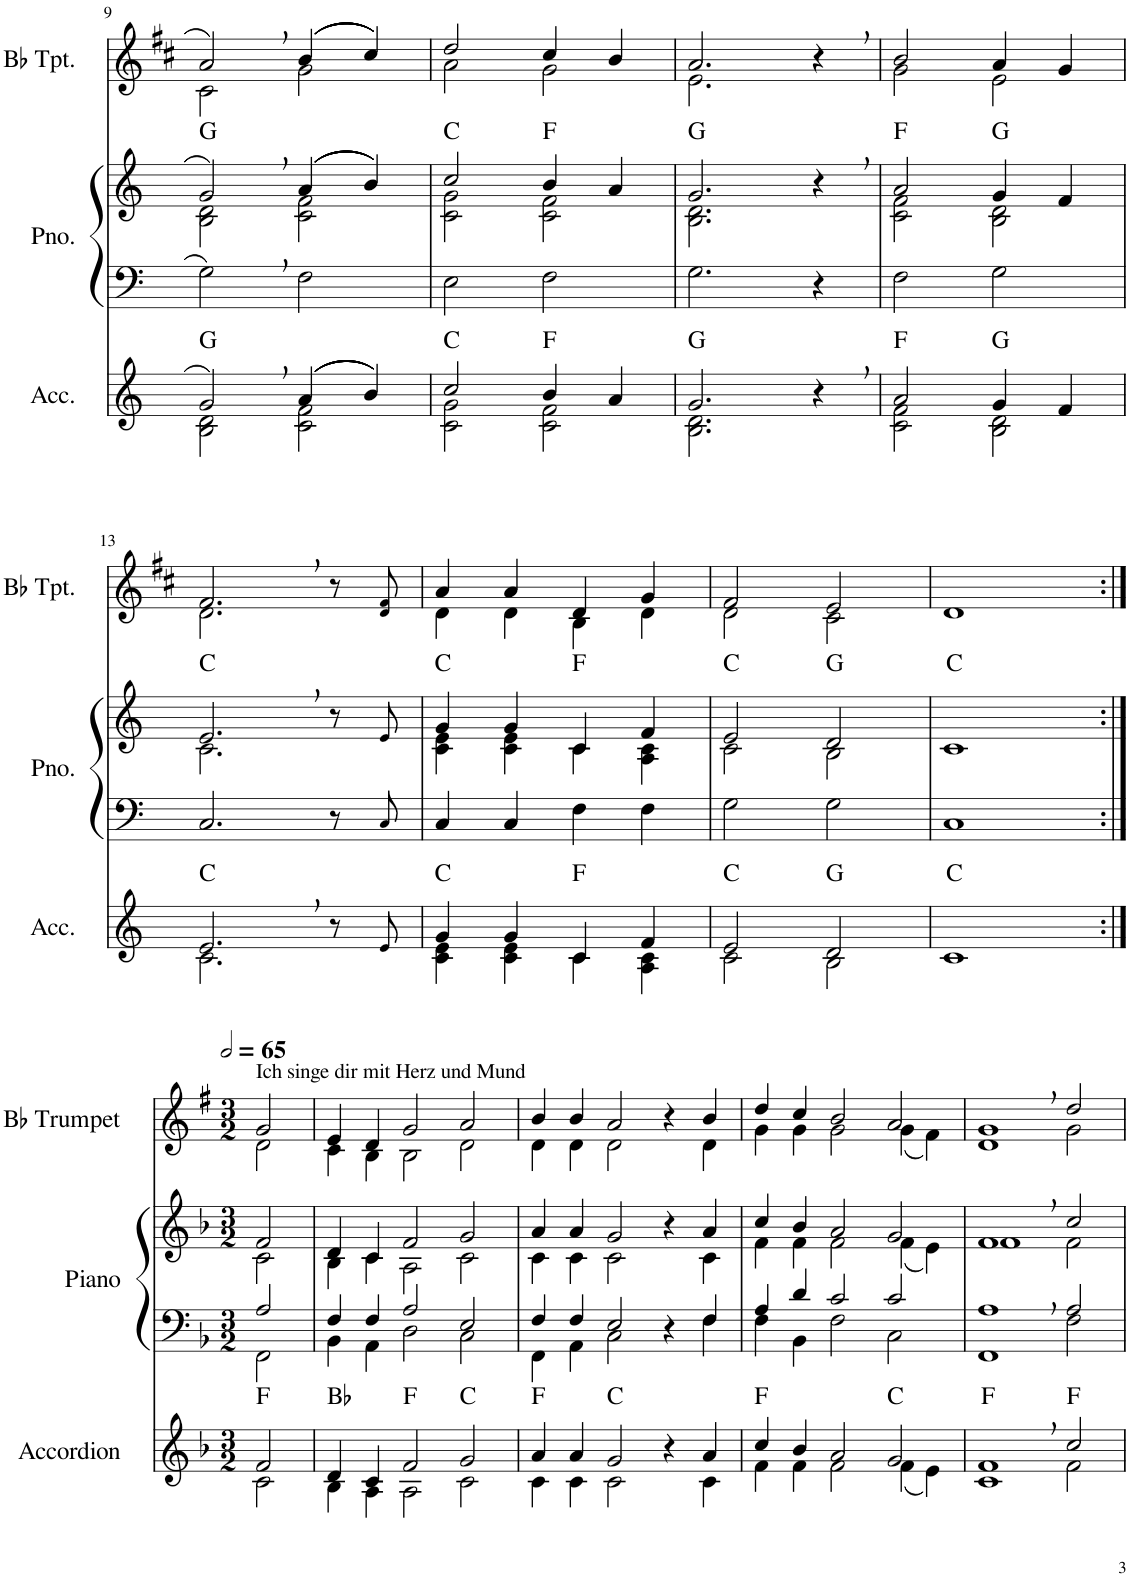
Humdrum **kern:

**kern	**harte	**kern	**kern	**harte	**kern
*part3	*part3	*part2	*part2	*part2	*part1
*staff4	*	*staff3	*staff2	*	*staff1
*I"Accordion	*	*I"Piano	*	*	*I"Bb Trumpet
*I'Acc.	*	*I'Pno.	*	*	*I'Bb Tpt.
!!LO:PB:g=z
*clefG2	*	*clefF4	*clefG2	*	*clefG2
*	*	*	*	*	*Trd1c2
*k[]	*	*k[]	*k[]	*	*k[f#c#]
*M4/4	*	*M4/4	*M4/4	*	*M4/4
=9	=9	=9	=9	=9	=9
*^	*	*	*^	*	*^
2g,/	2B\ 2d\	G:maj	2G,\	2g,/	2B\ 2d\	G:maj	2a,/	2c#\
(>(>(>(>(>(>4a/	2c\ 2f\	.	2F\	(>(>(>(>(>(>4a/	2c\ 2f\	.	(>(>(>(>(>(>4b/	2g\
4b/))))))	.	.	.	4b/))))))	.	.	4cc#/))))))	.
=10	=10	=10	=10	=10	=10	=10	=10	=10
2cc/	2c\ 2g\	C:maj	2E\	2cc/	2c\ 2g\	C:maj	2dd/	2a\
4b/	2c\ 2f\	F:maj	2F\	4b/	2c\ 2f\	F:maj	4cc#/	2g\
4a/	.	.	.	4a/	.	.	4b/	.
=11	=11	=11	=11	=11	=11	=11	=11	=11
2.g/	2.B\ 2.d\	G:maj	2.G\	2.g/	2.B\ 2.d\	G:maj	2.a/	2.e\
4r	4ryy	.	4r	4r	4ryy	.	4r	4ryy
=12	=12	=12	=12	=12	=12	=12	=12	=12
2a/	2c\ 2f\	F:maj	2F\	2a/	2c\ 2f\	F:maj	2b/	2g\
4g/	2B\ 2d\	G:maj	2G\	4g/	2B\ 2d\	G:maj	4a/	2e\
4f/	.	.	.	4f/	.	.	4g/	.
!!LO:LB:g=z	!!
=13	=13	=13	=13	=13	=13	=13	=13	=13
2.e,/	2.c\	C:maj	2.C/	2.e,/	2.c\	C:maj	2.f#,/	2.d\
8r	4ryy	.	8r	8r	4ryy	.	8r	4ryy
8e!/	.	.	8C!/	8e!/	.	.	8d!/ 8f#!/	.
=14	=14	=14	=14	=14	=14	=14	=14	=14
4g/	4c\ 4e\	C:maj	4C/	4g/	4c\ 4e\	C:maj	4a/	4d\
4g/	4c\ 4e\	.	4C/	4g/	4c\ 4e\	.	4a/	4d\
4c/	4c\	F:maj	4F\	4c/	4c\	F:maj	4d/	4B\
4f/	4A\ 4c\	.	4F\	4f/	4A\ 4c\	.	4g/	4d\
=15	=15	=15	=15	=15	=15	=15	=15	=15
2e/	2c\	C:maj	2G\	2e/	2c\	C:maj	2f#/	2d\
2d/	2B\	G:maj	2G\	2d/	2B\	G:maj	2e/	2c#\
*	*	*	*	*v	*v	*	*	*
*v	*v	*	*	*	*	*v	*v
=16	=16	=16	=16	=16	=16
1c	C:maj	1C	1c	C:maj	1d
!!LO:LB:g=z
=1:|!	=1:|!	=1:|!	=1:|!	=1:|!	=1:|!
*k[b-]	*	*k[b-]	*k[b-]	*	*k[f#]
*M3/2	*	*M3/2	*M3/2	*	*M3/2
*	*	*	*	*	*MM130
*^	*	*^	*^	*	*^
!	!	!	!	!	!	!	!	!LO:TX:a:t=Ich singe dir mit Herz und Mund	!
2f/	2c\	F:maj	2A/	2FF\	2f/	2c\	.	2g/	2d\
=2	=2	=2	=2	=2	=2	=2	=2	=2	=2
4d/	4B-\	Bb:maj	4F/	4BB-\	4d/	4B-\	.	4e/	4c\
4c/	4A\	.	4F/	4AA\	4c/	4c\	.	4d/	4B\
2f/	2A\	F:maj	2A/	2D\	2f/	2A\	.	2g/	2B\
2g/	2c\	C:maj	2E/	2C\	2g/	2c\	.	2a/	2d\
=3	=3	=3	=3	=3	=3	=3	=3	=3	=3
4a/	4c\	F:maj	4F/	4FF\	4a/	4c\	.	4b/	4d\
4a/	4c\	.	4F/	4AA\	4a/	4c\	.	4b/	4d\
2g/	2c\	C:maj	2E/	2C\	2g/	2c\	.	2a/	2d\
4r	4ryy	.	4r	4ryy	4r	4ryy	.	4r	4ryy
4a/	4c\	.	4F/	4F\	4a/	4c\	.	4b/	4d\
=4	=4	=4	=4	=4	=4	=4	=4	=4	=4
4cc/	4f\	F:maj	4A/	4F\	4cc/	4f\	.	4dd/	4g\
4b-/	4f\	.	4d/	4BB-\	4b-/	4f\	.	4cc/	4g\
2a/	2f\	.	2c/	2F\	2a/	2f\	.	2b/	2g\
2g/	(4f\	C:maj	2c/	2C\	2g/	(4f\	.	2a/	(4g\
.	4e\)	.	.	.	.	4e\)	.	.	4f#\)
=5	=5	=5	=5	=5	=5	=5	=5	=5	=5
1f,	1c	F:maj	1A,	1FF	1f,	1f	.	1g,	1d
2cc/	2f\	F:maj	2A/	2F\	2cc/	2f\	.	2dd/	2g\
*v	*v	*	*	*	*	*	*	*v	*v
*	*	*v	*v	*	*	*	*
*	*	*	*v	*v	*	*
=	=	=	=	=	=
*-	*-	*-	*-	*-	*-
